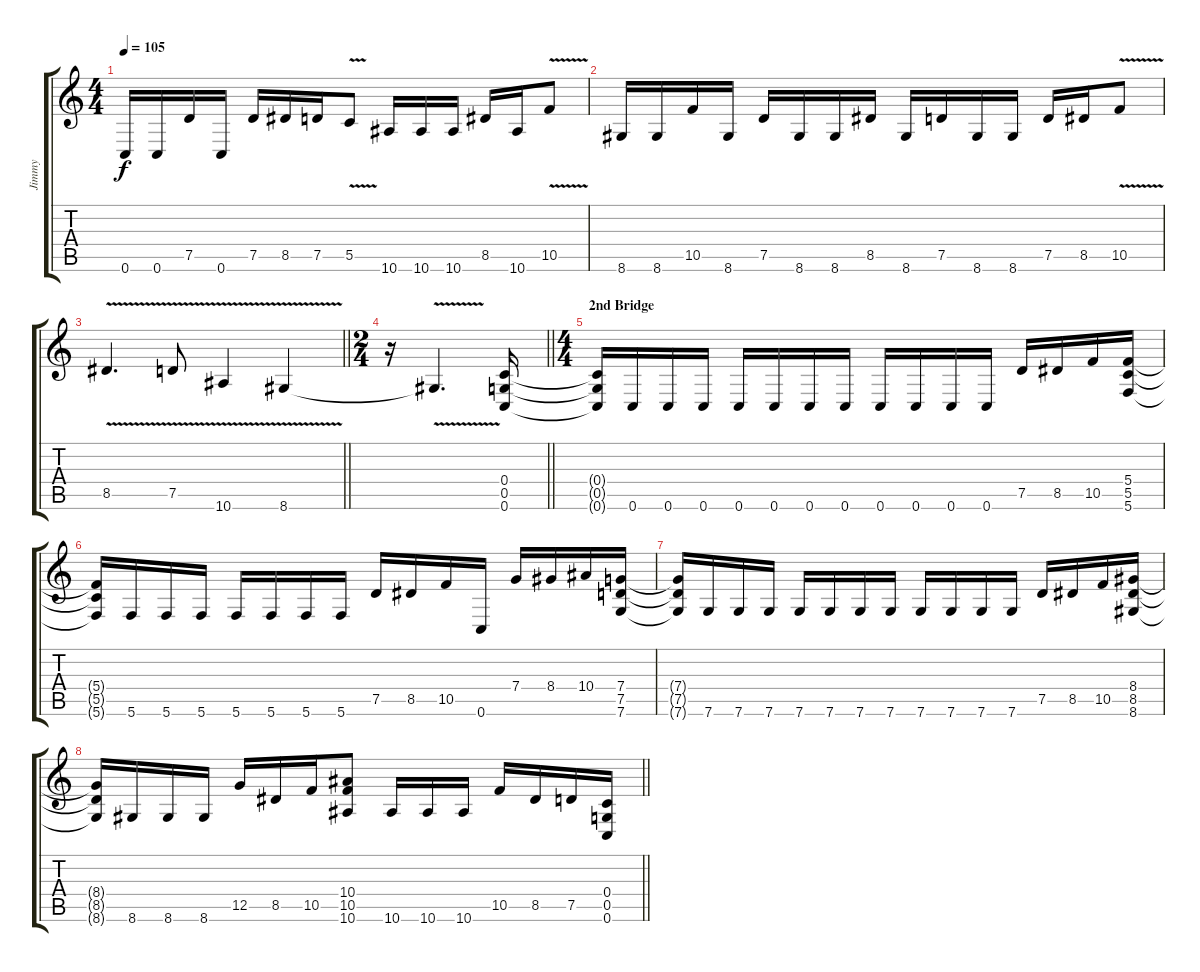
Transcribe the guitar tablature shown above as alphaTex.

\track ("Jimmy" "Jimmy") {instrument overdrivenguitar}
\staff {score tabs}
\tuning (D4 A3 F3 C3 G2 C2) {hide}
\ts (4 4)
\tempo 105
\clef g2
\ks c
0.6.16{dy f} 0.6.16 7.5.16 0.6.16 7.5.16 8.5.16 7.5.16 5.5{v}.8 10.6.16 10.6.16 10.6.16 8.5.16 10.6.16 10.5{v}.8 |
8.6.16 8.6.16 10.5.16 8.6.16 7.5.16 8.6.16 8.6.16 8.5.16 8.6.16 7.5.16 8.6.16 8.6.16 7.5.16 8.5.16 10.5{v}.8 |
\barLineRight lightlight
8.5{v}.4{d} 7.5{v}.8 10.6{v}.4 8.6{v}.4 |
\ts (2 4)
\section ("" "")
\barLineRight lightlight
r.16 8.6{t}.4{d} (0.4 0.5 0.6).16 |
\ts (4 4)
\section ("" "2nd Bridge")
(0.4{t} 0.5{t} 0.6{t}).16 0.6.16 0.6.16 0.6.16 0.6.16 0.6.16 0.6.16 0.6.16 0.6.16 0.6.16 0.6.16 0.6.16 7.5.16 8.5.16 10.5.16 (5.4 5.5 5.6).16 |
(5.4{t} 5.5{t} 5.6{t}).16 5.6.16 5.6.16 5.6.16 5.6.16 5.6.16 5.6.16 5.6.16 7.5.16 8.5.16 10.5.16 0.6.16 7.4.16 8.4.16 10.4.16 (7.4 7.5 7.6).16 |
(7.4{t} 7.5{t} 7.6{t}).16 7.6.16 7.6.16 7.6.16 7.6.16 7.6.16 7.6.16 7.6.16 7.6.16 7.6.16 7.6.16 7.6.16 7.5.16 8.5.16 10.5.16 (8.4 8.5 8.6).16 |
\barLineRight lightlight
(8.4{t} 8.5{t} 8.6{t}).16 8.6.16 8.6.16 8.6.16 12.5.16 8.5.16 10.5.16 (10.4 10.5 10.6).8 10.6.16 10.6.16 10.6.16 10.5.16 8.5.16 7.5.16 (0.4 0.5 0.6).16
